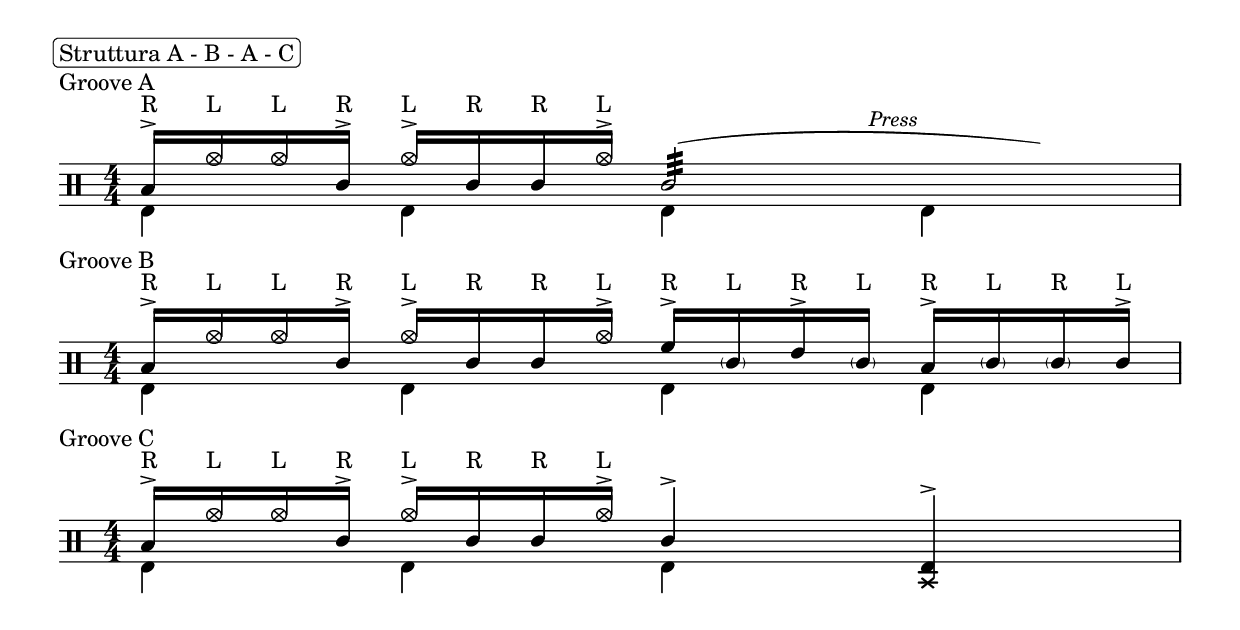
\version "2.18.2"
\include "../layout/layout.ly"

% \header {
%   title = "We Gio"
%   subtitle = "P. Vairo - Batteria originale di Marco Raimondi"
% }

#(define mydrums '(
   (footpedal   cross   #f -8)
   (kick        ()      #f -5)
))

\markup \roundbox "Struttura A - B - A - C"

\markup {\raise #4.0 "Groove A" }
\score {
  \new DrumStaff <<
    \drummode {
      \time 4/4
      <<
        \new DrumVoice {
          \voiceUP
          ft16\accent\riu hha\leu hha\leu sn\accent\riu
          hha\accent\leu sn\riu sn\riu 
          % This is good for single score compile
          %\shape #'((9 . 1) (23 . 1.7) (36 . 1.7) (48 . 1)) Tie hha~\accent 
          % This is good for lilypond-book
          \shape #'((6 . 1) (13 . 1.7) (25 . 1.7) (36 . 1)) Tie hha~\accent\leu 
          sn2:32^\markup{ \hspace #20.0 \italic \small Press }
        }
        \new DrumVoice {
          \voiceDOWN
          bd4 bd bd bd
        }
      >>
      \break
    }
  >>
}

\markup {\raise #4.0 "Groove B" }
\score {
  \new DrumStaff <<
    \drummode {
      \time 4/4
      <<
        \new DrumVoice {
          \voiceUP
          ft16\accent\riu hha\leu hha\leu sn\accent\riu
          hha\accent\leu sn\riu sn\riu hha\accent\leu
          ht\accent\riu \parenthesize sn\leu mt\accent\riu \parenthesize sn\leu
          ft\accent\riu \parenthesize sn\leu \parenthesize sn\riu sn\accent\leu
        }
        \new DrumVoice {
          \voiceDOWN
          bd4 bd bd bd
        }
      >>
      \break
    }
  >>
}
      
\markup {\raise #4.0 "Groove C" }
\score {
  \new DrumStaff <<
    \drummode {
      \time 4/4
      <<
        \new DrumVoice {
          \voiceUP
          ft16\accent\riu hha\leu hha\leu sn\accent\riu
          hha\accent\leu sn\riu sn\riu hha\accent\leu
          \once \override Stem.length = #10
          sn4\accent
          \once \override Stem.length = #16
          \set DrumStaff.drumStyleTable = #(alist->hash-table mydrums)
          <bd hf>4\accent
          %\set DrumStaff.drumStyleTable = #(alist->hash-table dbdrums)
        }
        \new DrumVoice {
          \voiceDOWN
          bd4 bd bd s
        }
      >>
      %\break
    }
  >>
}
